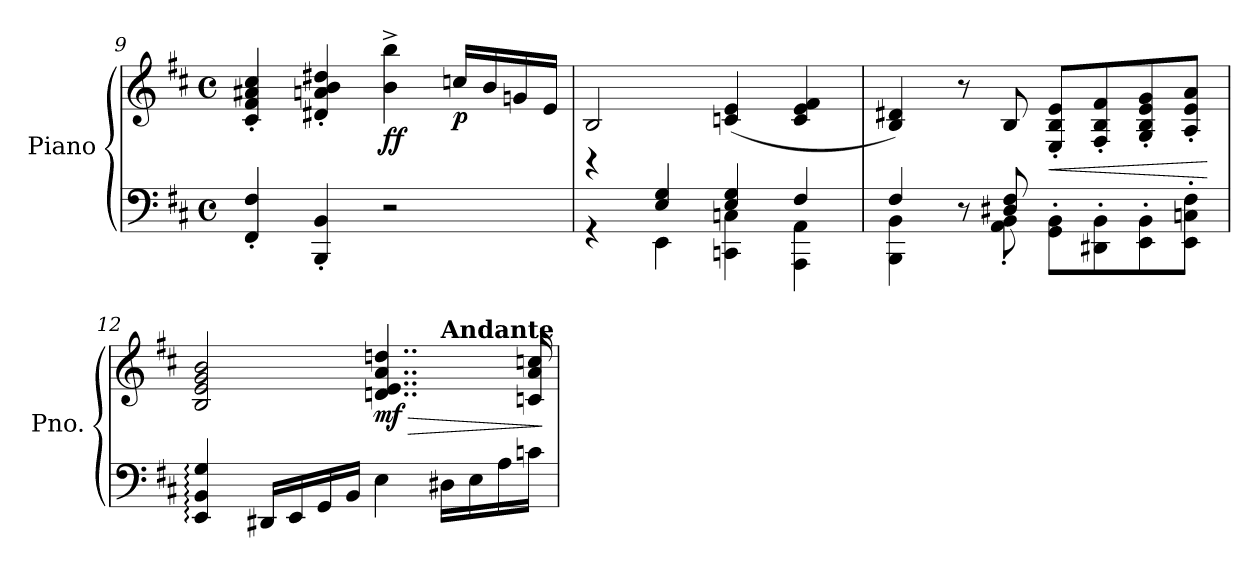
**kern	**kern	**dynam
*part1	*part1	*part1
*staff2	*staff1	*staff1/2
*I"Piano	*	*
*I'Pno.	*	*
*clefF4	*clefG2	*
*k[f#c#]	*k[f#c#]	*
*M4/4	*M4/4	*
*met(c)	*met(c)	*
=9	=9	=9
4FF#/' 4F#/'	4c#/' 4f#/' 4a#X/' 4cc#/'	.
4BBB/' 4BB/'	4d#X/' 4an/' 4b/' 4dd#X/'	.
!	!	!LO:DY:b
2r	4b\^ 4bb\^	ff
!	!	!LO:DY:b
.	16ccn/LL	p
.	16b/	.
.	16gn/	.
.	16e/JJ	.
=10	=10	=10
*^	*^	*
4ryy	4rGG	2B/	4rBB	.
4E/ 4G/	4EE\	.	2.ryy	.
4E/ 4G/	4CCn\ 4Cn\	(>4cn/ 4e/	.	.
4F#/	4AAA\ 4AA\	4c/ 4e/ 4f#/	.	.
*	*	*v	*v	*
=11	=11	=11	=11
4F#/	4BBB\ 4BB\	4B/ 4d#X/)	.
8ryy	8r	8r	.
8D#X/ 8F#/	8AA\' 8BB\'	8B/	.
!	!	!	!LO:HP:b
2ryy	8GG\' 8BB\'L	8E/' 8B/' 8e/'L	<
.	8DD#X\' 8BB\'	8F#/' 8B/' 8f#/'	.
.	8EE\' 8BB\'	8G/' 8B/' 8e/' 8g/'	.
.	8EE\' 8Cn\' 8F#\'J	8A/' 8e/' 8a/'J	.
*v	*v	*	*
.	.	[
=12	=12	=12
!	!LO:TX:a:B:t=Andante	!
*	*^	*
4EE/: 4BB/: 4G/:	2B/ 2e/ 2g/ 2b/	2.ryy	.
16DD#X/LL	.	.	.
16EE/	.	.	.
16GG/	.	.	.
16BB/JJ	.	.	.
!	!	!	!LO:HP:b
!	!	!	!LO:DY:n=1:b
4E\	4..dn/ 4..e/ 4..a/ 4..ddn/	.	> mf
!	!	!LO:TX:a:B:t=Andante	!
16D#X\LL	.	4ryy	.
16E\	.	.	.
16A\	.	.	.
16cn\JJ	16cn/ 16a/ 16ccn/	.	.
.	.	.	]
*	*v	*v	*
=	=	=
*-	*-	*-
